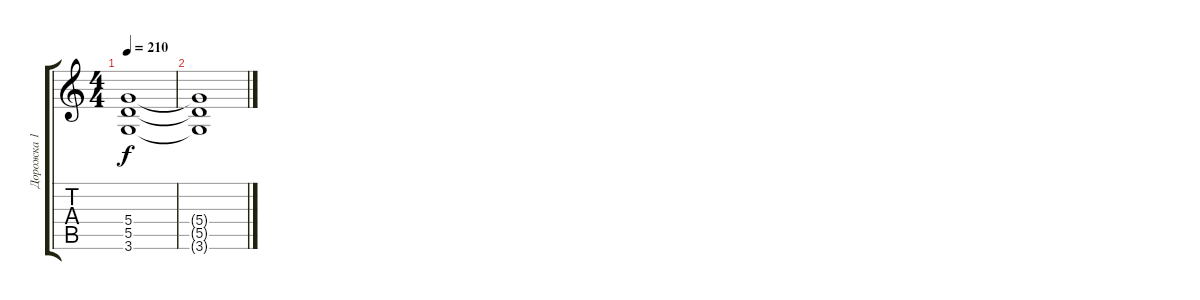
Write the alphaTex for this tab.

\track ("Дорожка 1" "Дорожка 1") {instrument distortionguitar}
\staff {score tabs}
\tuning (E4 B3 G3 D3 A2 E2) {hide}
\ts (4 4)
\tempo 210
\clef g2
\ks c
(5.4 5.5 3.6).1{dy f} |
(5.4{t} 5.5{t} 3.6{t}).1
